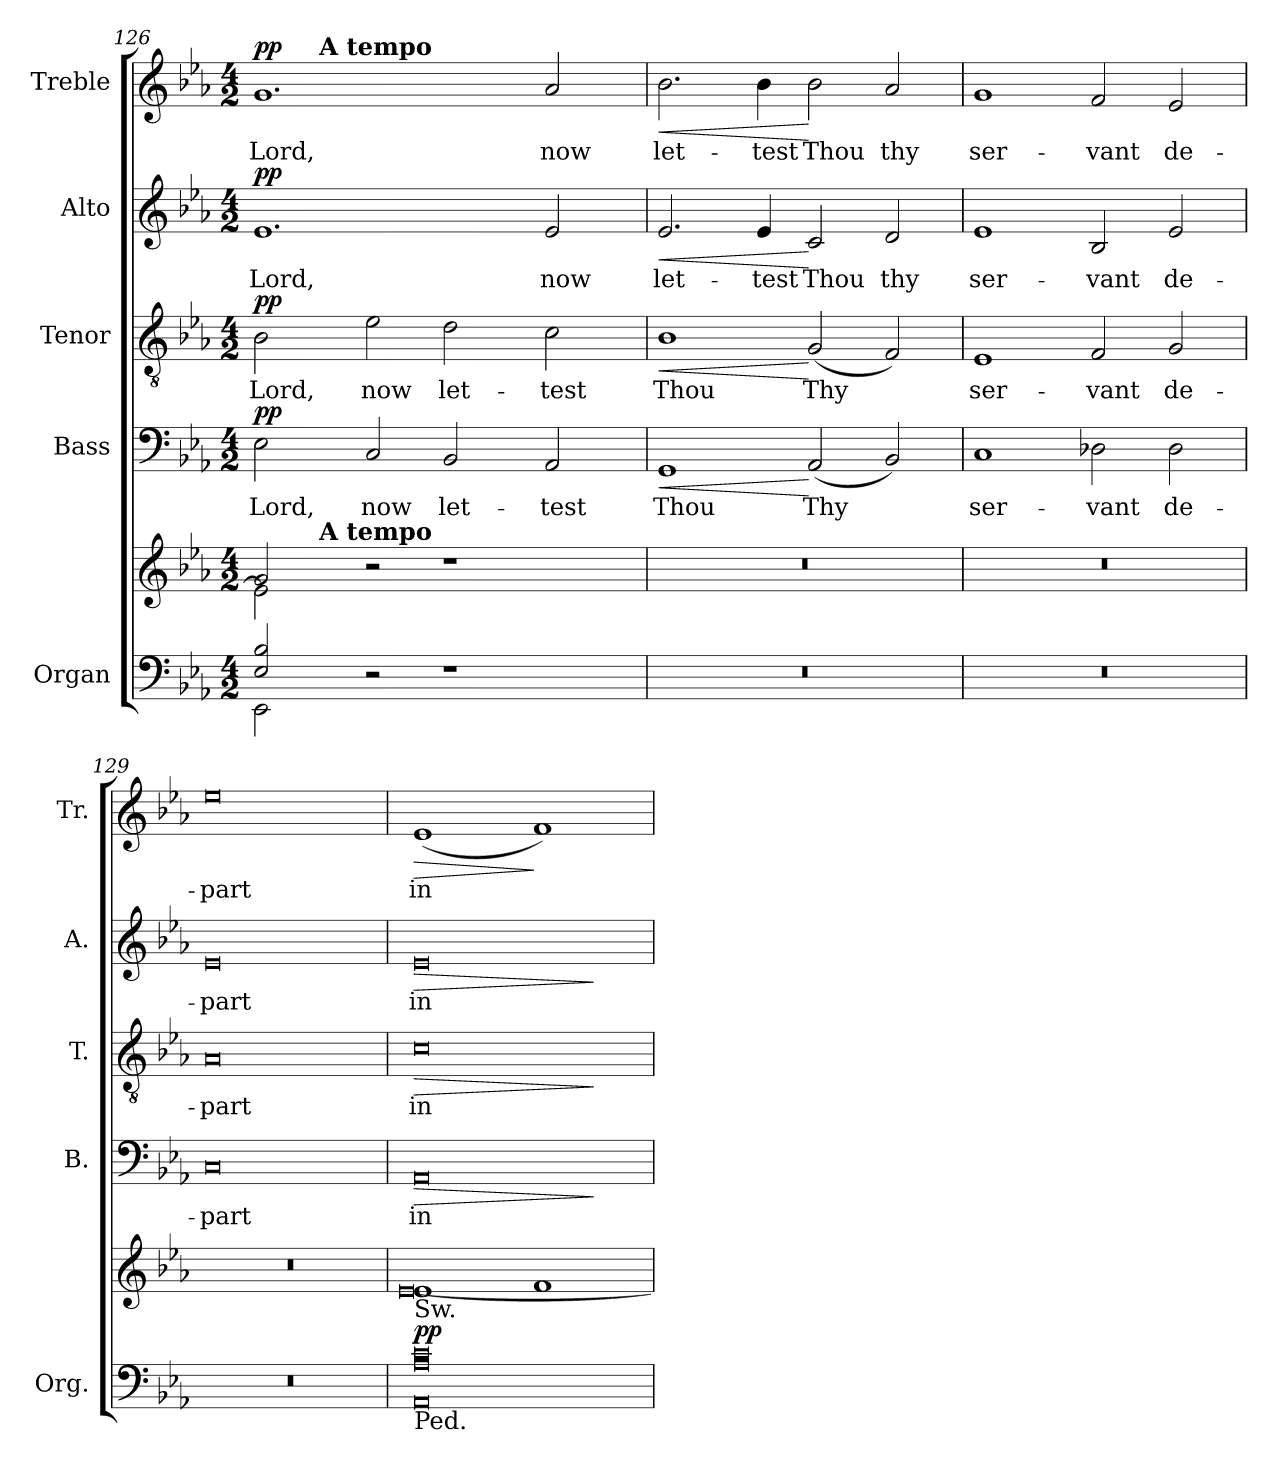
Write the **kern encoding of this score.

**kern	**kern	**dynam	**kern	**text	**dynam	**kern	**text	**dynam	**kern	**text	**dynam	**kern	**text	**dynam
*part5	*part5	*part5	*part4	*part4	*part4	*part3	*part3	*part3	*part2	*part2	*part2	*part1	*part1	*part1
*staff6	*staff5	*staff5/6	*staff4	*staff4	*staff4	*staff3	*staff3	*staff3	*staff2	*staff2	*staff2	*staff1	*staff1	*staff1
*I"Organ	*	*	*I"Bass	*	*	*I"Tenor	*	*	*I"Alto	*	*	*I"Treble	*	*
*I'Org.	*	*	*I'B.	*	*	*I'T.	*	*	*I'A.	*	*	*I'Tr.	*	*
!!LO:LB:g=z
*clefF4	*clefG2	*	*clefF4	*	*	*clefGv2	*	*	*clefG2	*	*	*clefG2	*	*
*	*	*	*	*	*	*ITrd7c12	*	*	*	*	*	*	*	*
*k[b-e-a-]	*k[b-e-a-]	*	*k[b-e-a-]	*	*	*k[b-e-a-]	*	*	*k[b-e-a-]	*	*	*k[b-e-a-]	*	*
*E-:	*E-:	*	*E-:	*	*	*E-:	*	*	*E-:	*	*	*E-:	*	*
*M4/2	*M4/2	*	*M4/2	*	*	*M4/2	*	*	*M4/2	*	*	*M4/2	*	*
=126	=126	=126	=126	=126	=126	=126	=126	=126	=126	=126	=126	=126	=126	=126
*^	*^	*	*	*	*	*	*	*	*	*	*	*	*	*
!	!	!	!	!	!	!LO:LY:b:color=#000000	!	!	!	!	!	!	!	!	!	!
!	!	!	!	!	!	!	!	!	!LO:LY:b:color=#000000	!	!	!	!	!	!	!
!	!	!	!	!	!	!	!	!	!	!	!	!LO:LY:b:color=#000000	!	!	!	!
!	!	!	!	!	!	!	!	!	!	!	!	!	!	!	!LO:LY:b:color=#000000	!
*	*	*	*^	*	*	*	*	*	*	*	*	*	*	*^	*	*
2E-i/ 2B-i	2EE-i\	2gi/	2e-i\]	4ryy	.	2E-i\	Lord,	pp	2BB-i\	Lord,	pp	1.e-i	Lord,	pp	1.gi	4ryy	Lord,	pp
.	.	.	.	32ryy	.	.	.	.	.	.	.	.	.	.	.	32ryy	.	.
!	!	!	!	!	!	!	!	!	!	!	!	!	!	!	!	!LO:TX:a:B:t=A tempo	!	!
!	!	!	!	!LO:TX:a:B:t=A tempo	!	!	!	!	!	!	!	!	!	!	!	!	!	!
.	.	.	.	1ryy	.	.	.	.	.	.	.	.	.	.	.	1ryy	.	.
!	!	!	!	!	!	!	!LO:LY:b:color=#000000	!	!	!	!	!	!	!	!	!	!	!
!	!	!	!	!	!	!	!	!	!	!LO:LY:b:color=#000000	!	!	!	!	!	!	!	!
2r	2ryy	2r	2ryy	.	.	2Ci/	now	.	2E-i\	now	.	.	.	.	.	.	.	.
!	!	!	!	!	!	!	!LO:LY:b:color=#000000	!	!	!	!	!	!	!	!	!	!	!
!	!	!	!	!	!	!	!	!	!	!LO:LY:b:color=#000000	!	!	!	!	!	!	!	!
1r	1ryy	1r	1ryy	.	.	2BB-i/	let-	.	2Di\	let-	.	.	.	.	.	.	.	.
.	.	.	.	2ryy	.	.	.	.	.	.	.	.	.	.	.	2ryy	.	.
!	!	!	!	!	!	!	!LO:LY:b:color=#000000	!	!	!	!	!	!	!	!	!	!	!
!	!	!	!	!	!	!	!	!	!	!LO:LY:b:color=#000000	!	!	!	!	!	!	!	!
!	!	!	!	!	!	!	!	!	!	!	!	!	!LO:LY:b:color=#000000	!	!	!	!	!
!	!	!	!	!	!	!	!	!	!	!	!	!	!	!	!	!	!LO:LY:b:color=#000000	!
.	.	.	.	.	.	2AA-i/	-test	.	2Ci\	-test	.	2e-i/	now	.	2a-i/	.	now	.
.	.	.	.	8..ryy	.	.	.	.	.	.	.	.	.	.	.	8..ryy	.	.
=127	=127	=127	=127	=127	=127	=127	=127	=127	=127	=127	=127	=127	=127	=127	=127	=127	=127	=127
!LO:N:vis=1	!	!LO:N:vis=1	!	!	!	!	!	!	!	!	!	!	!	!	!	!	!	!
*v	*v	*	*	*	*	*	*	*	*	*	*	*	*	*	*v	*v	*	*
*	*v	*v	*v	*	*	*	*	*	*	*	*	*	*	*	*	*
*^	*^	*	*	*	*	*	*	*	*	*	*	*^	*	*
*	*	*	*^	*	*	*	*	*	*	*	*	*	*	*	*	*	*
!	!	!	!	!	!	!	!LO:LY:b:color=#000000	!LO:HP:b	!	!	!	!	!	!	!	!	!	!
*v	*v	*	*	*	*	*	*	*	*	*	*	*	*	*	*v	*v	*	*
*	*v	*v	*v	*	*	*	*	*	*	*	*	*	*	*	*	*
*^	*^	*	*	*	*	*	*	*	*	*	*	*^	*	*
*	*	*	*^	*	*	*	*	*	*	*	*	*	*	*	*	*	*
!	!	!	!	!	!	!	!	!	!	!LO:LY:b:color=#000000	!LO:HP:b	!	!	!	!	!	!	!
*v	*v	*	*	*	*	*	*	*	*	*	*	*	*	*	*v	*v	*	*
*	*v	*v	*v	*	*	*	*	*	*	*	*	*	*	*	*	*
*^	*^	*	*	*	*	*	*	*	*	*	*	*^	*	*
*	*	*	*^	*	*	*	*	*	*	*	*	*	*	*	*	*	*
!	!	!	!	!	!	!	!	!	!	!	!	!	!LO:LY:b:color=#000000	!LO:HP:b	!	!	!	!
*v	*v	*	*	*	*	*	*	*	*	*	*	*	*	*	*v	*v	*	*
*	*v	*v	*v	*	*	*	*	*	*	*	*	*	*	*	*	*
*^	*^	*	*	*	*	*	*	*	*	*	*	*^	*	*
*	*	*	*^	*	*	*	*	*	*	*	*	*	*	*	*	*	*
!	!	!	!	!	!	!	!	!	!	!	!	!	!	!	!	!	!LO:LY:b:color=#000000	!LO:HP:b
*v	*v	*	*	*	*	*	*	*	*	*	*	*	*	*	*v	*v	*	*
*	*v	*v	*v	*	*	*	*	*	*	*	*	*	*	*	*	*
0r	0r	.	1GGi	Thou	<	1BB-i	Thou	<	2.e-i/	let-	<	2.b-i\	let-	<
!	!	!	!	!	!	!	!	!	!	!LO:LY:b:color=#000000	!	!	!	!
!	!	!	!	!	!	!	!	!	!	!	!	!	!LO:LY:b:color=#000000	!
.	.	.	.	.	.	.	.	.	4e-i/	-test	.	4b-i\	-test	.
!	!	!	!	!LO:LY:b:color=#000000	!	!	!	!	!	!	!	!	!	!
!	!	!	!	!	!	!	!LO:LY:b:color=#000000	!	!	!	!	!	!	!
!	!	!	!	!	!	!	!	!	!	!LO:LY:b:color=#000000	!	!	!	!
!	!	!	!	!	!	!	!	!	!	!	!	!	!LO:LY:b:color=#000000	!
.	.	.	(2AA-i/	Thy	[	(2GGi/	Thy	[	2ci/	Thou	[	2b-i\	Thou	[
!	!	!	!	!	!	!	!	!	!	!LO:LY:b:color=#000000	!	!	!	!
!	!	!	!	!	!	!	!	!	!	!	!	!	!LO:LY:b:color=#000000	!
.	.	.	2BB-i/)	.	.	2FFi/)	.	.	2di/	thy	.	2a-i/	thy	.
=128	=128	=128	=128	=128	=128	=128	=128	=128	=128	=128	=128	=128	=128	=128
!LO:N:vis=1	!LO:N:vis=1	!	!	!	!	!	!	!	!	!	!	!	!	!
!	!	!	!	!LO:LY:b:color=#000000	!	!	!	!	!	!	!	!	!	!
!	!	!	!	!	!	!	!LO:LY:b:color=#000000	!	!	!	!	!	!	!
!	!	!	!	!	!	!	!	!	!	!LO:LY:b:color=#000000	!	!	!	!
!	!	!	!	!	!	!	!	!	!	!	!	!	!LO:LY:b:color=#000000	!
0r	0r	.	1Ci	ser-	.	1EE-i	ser-	.	1e-i	ser-	.	1gi	ser-	.
!	!	!	!	!LO:LY:b:color=#000000	!	!	!	!	!	!	!	!	!	!
!	!	!	!	!	!	!	!LO:LY:b:color=#000000	!	!	!	!	!	!	!
!	!	!	!	!	!	!	!	!	!	!LO:LY:b:color=#000000	!	!	!	!
!	!	!	!	!	!	!	!	!	!	!	!	!	!LO:LY:b:color=#000000	!
.	.	.	2D-Xi\	-vant	.	2FFi/	-vant	.	2B-i/	-vant	.	2fi/	-vant	.
!	!	!	!	!LO:LY:b:color=#000000	!	!	!	!	!	!	!	!	!	!
!	!	!	!	!	!	!	!LO:LY:b:color=#000000	!	!	!	!	!	!	!
!	!	!	!	!	!	!	!	!	!	!LO:LY:b:color=#000000	!	!	!	!
!	!	!	!	!	!	!	!	!	!	!	!	!	!LO:LY:b:color=#000000	!
.	.	.	2D-i\	de-	.	2GGi/	de-	.	2e-i/	de-	.	2e-i/	de-	.
=129	=129	=129	=129	=129	=129	=129	=129	=129	=129	=129	=129	=129	=129	=129
!LO:N:vis=1	!LO:N:vis=1	!	!	!	!	!	!	!	!	!	!	!	!	!
!	!	!	!	!LO:LY:b:color=#000000	!	!	!	!	!	!	!	!	!	!
!	!	!	!	!	!	!	!LO:LY:b:color=#000000	!	!	!	!	!	!	!
!	!	!	!	!	!	!	!	!	!	!LO:LY:b:color=#000000	!	!	!	!
!	!	!	!	!	!	!	!	!	!	!	!	!	!LO:LY:b:color=#000000	!
0r	0r	.	0Ci	-part	.	0AA-i	-part	.	0e-i	-part	.	0ee-i	-part	.
=130	=130	=130	=130	=130	=130	=130	=130	=130	=130	=130	=130	=130	=130	=130
*^	*^	*	*	*	*	*	*	*	*	*	*	*	*	*
!	!	!	!	!	!	!LO:LY:b:color=#000000	!LO:HP:b	!	!	!	!	!	!	!	!	!
!	!	!	!	!	!	!	!	!	!LO:LY:b:color=#000000	!LO:HP:b	!	!	!	!	!	!
!	!	!	!	!	!	!	!	!	!	!	!	!LO:LY:b:color=#000000	!LO:HP:b	!	!	!
!	!	!LO:TX:b:t=Sw.	!	!	!	!	!	!	!	!	!	!	!	!	!	!
!LO:TX:b:t=Ped.	!	!	!	!	!	!	!	!	!	!	!	!	!	!	!	!
!	!	!	!	!	!	!	!	!	!	!	!	!	!	!	!LO:LY:b:color=#000000	!LO:HP:b
0ci	0AA-i 0A-i	1e-i	[0e-i	pp	0AA-i	in	>	0Ci	in	>	0e-i	in	>	(1e-i	in	>
.	.	1fi	.	.	.	.	.	.	.	.	.	.	.	1fi)	.	]
*v	*v	*	*	*	*	*	*	*	*	*	*	*	*	*	*	*
*	*v	*v	*	*	*	*	*	*	*	*	*	*	*	*	*
.	.	.	.	.	]	.	.	]	.	.	]	.	.	.
=	=	=	=	=	=	=	=	=	=	=	=	=	=	=
*-	*-	*-	*-	*-	*-	*-	*-	*-	*-	*-	*-	*-	*-	*-
